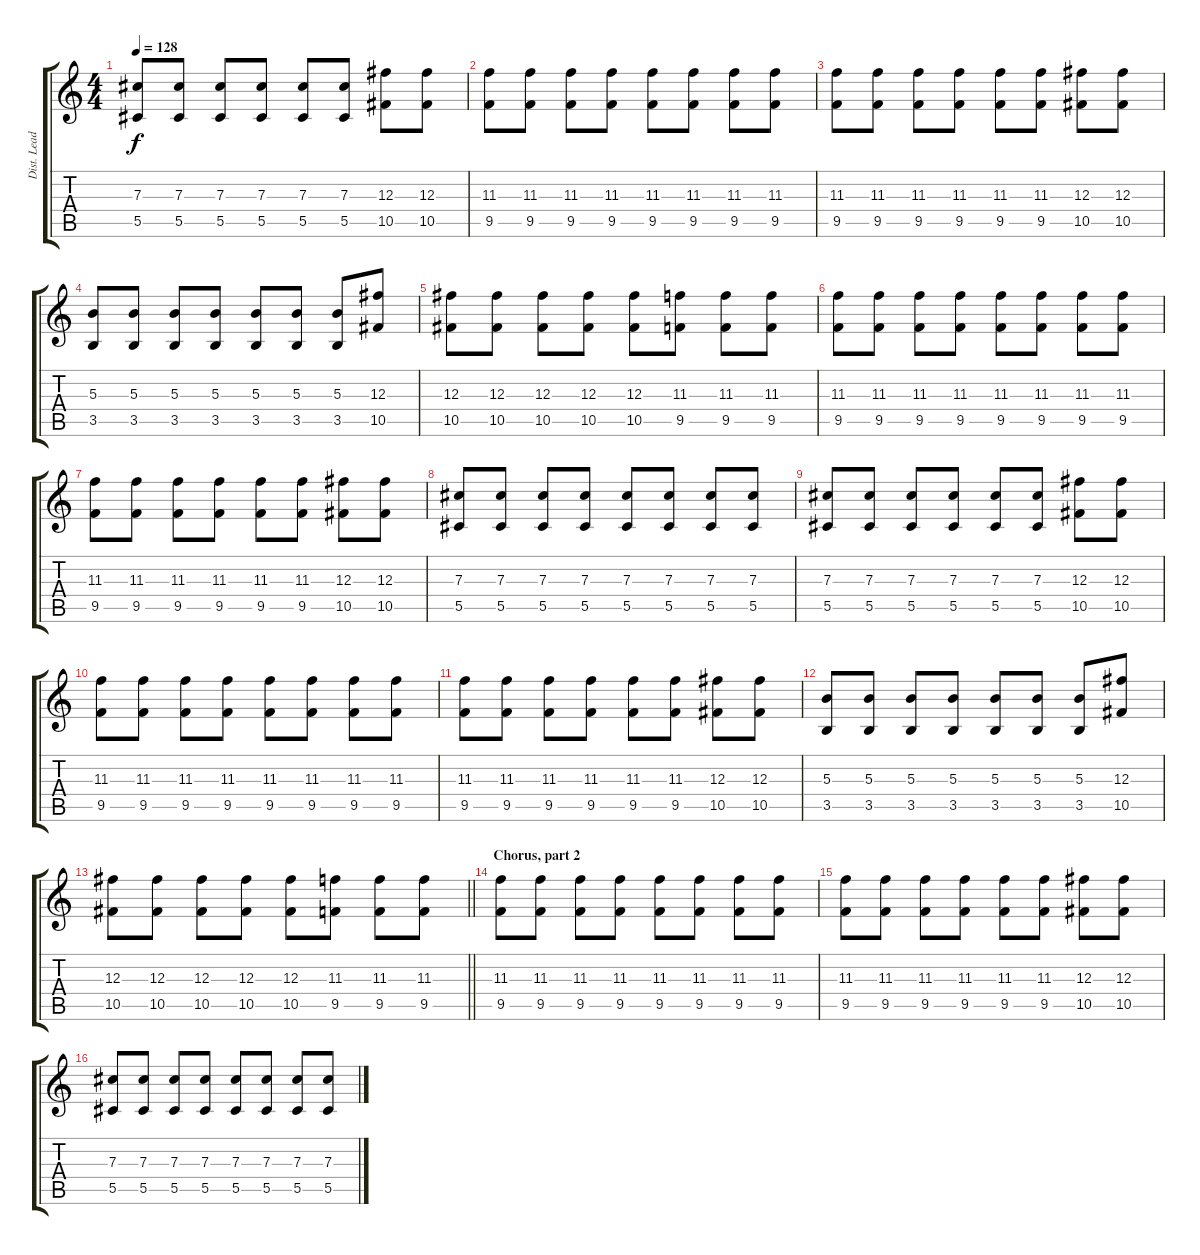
\track ("Dist. Lead Guitar" "Dist. Lead") {instrument distortionguitar}
\staff {score tabs}
\tuning (Eb4 Bb3 Gb3 Db3 Ab2 Db2) {hide}
\ts (4 4)
\tempo 128
\clef g2
\ks c
(7.3 5.5).8{dy f} (7.3 5.5).8 (7.3 5.5).8 (7.3 5.5).8 (7.3 5.5).8 (7.3 5.5).8 (12.3 10.5).8 (12.3 10.5).8 |
(11.3 9.5).8 (11.3 9.5).8 (11.3 9.5).8 (11.3 9.5).8 (11.3 9.5).8 (11.3 9.5).8 (11.3 9.5).8 (11.3 9.5).8 |
(11.3 9.5).8 (11.3 9.5).8 (11.3 9.5).8 (11.3 9.5).8 (11.3 9.5).8 (11.3 9.5).8 (12.3 10.5).8 (12.3 10.5).8 |
(5.3 3.5).8 (5.3 3.5).8 (5.3 3.5).8 (5.3 3.5).8 (5.3 3.5).8 (5.3 3.5).8 (5.3 3.5).8 (12.3 10.5).8 |
(12.3 10.5).8 (12.3 10.5).8 (12.3 10.5).8 (12.3 10.5).8 (12.3 10.5).8 (11.3 9.5).8 (11.3 9.5).8 (11.3 9.5).8 |
(11.3 9.5).8 (11.3 9.5).8 (11.3 9.5).8 (11.3 9.5).8 (11.3 9.5).8 (11.3 9.5).8 (11.3 9.5).8 (11.3 9.5).8 |
(11.3 9.5).8 (11.3 9.5).8 (11.3 9.5).8 (11.3 9.5).8 (11.3 9.5).8 (11.3 9.5).8 (12.3 10.5).8 (12.3 10.5).8 |
(7.3 5.5).8 (7.3 5.5).8 (7.3 5.5).8 (7.3 5.5).8 (7.3 5.5).8 (7.3 5.5).8 (7.3 5.5).8 (7.3 5.5).8 |
(7.3 5.5).8 (7.3 5.5).8 (7.3 5.5).8 (7.3 5.5).8 (7.3 5.5).8 (7.3 5.5).8 (12.3 10.5).8 (12.3 10.5).8 |
(11.3 9.5).8 (11.3 9.5).8 (11.3 9.5).8 (11.3 9.5).8 (11.3 9.5).8 (11.3 9.5).8 (11.3 9.5).8 (11.3 9.5).8 |
(11.3 9.5).8 (11.3 9.5).8 (11.3 9.5).8 (11.3 9.5).8 (11.3 9.5).8 (11.3 9.5).8 (12.3 10.5).8 (12.3 10.5).8 |
(5.3 3.5).8 (5.3 3.5).8 (5.3 3.5).8 (5.3 3.5).8 (5.3 3.5).8 (5.3 3.5).8 (5.3 3.5).8 (12.3 10.5).8 |
\barLineRight lightlight
(12.3 10.5).8 (12.3 10.5).8 (12.3 10.5).8 (12.3 10.5).8 (12.3 10.5).8 (11.3 9.5).8 (11.3 9.5).8 (11.3 9.5).8 |
\section ("" "Chorus, part 2")
(11.3 9.5).8 (11.3 9.5).8 (11.3 9.5).8 (11.3 9.5).8 (11.3 9.5).8 (11.3 9.5).8 (11.3 9.5).8 (11.3 9.5).8 |
(11.3 9.5).8 (11.3 9.5).8 (11.3 9.5).8 (11.3 9.5).8 (11.3 9.5).8 (11.3 9.5).8 (12.3 10.5).8 (12.3 10.5).8 |
(7.3 5.5).8 (7.3 5.5).8 (7.3 5.5).8 (7.3 5.5).8 (7.3 5.5).8 (7.3 5.5).8 (7.3 5.5).8 (7.3 5.5).8
